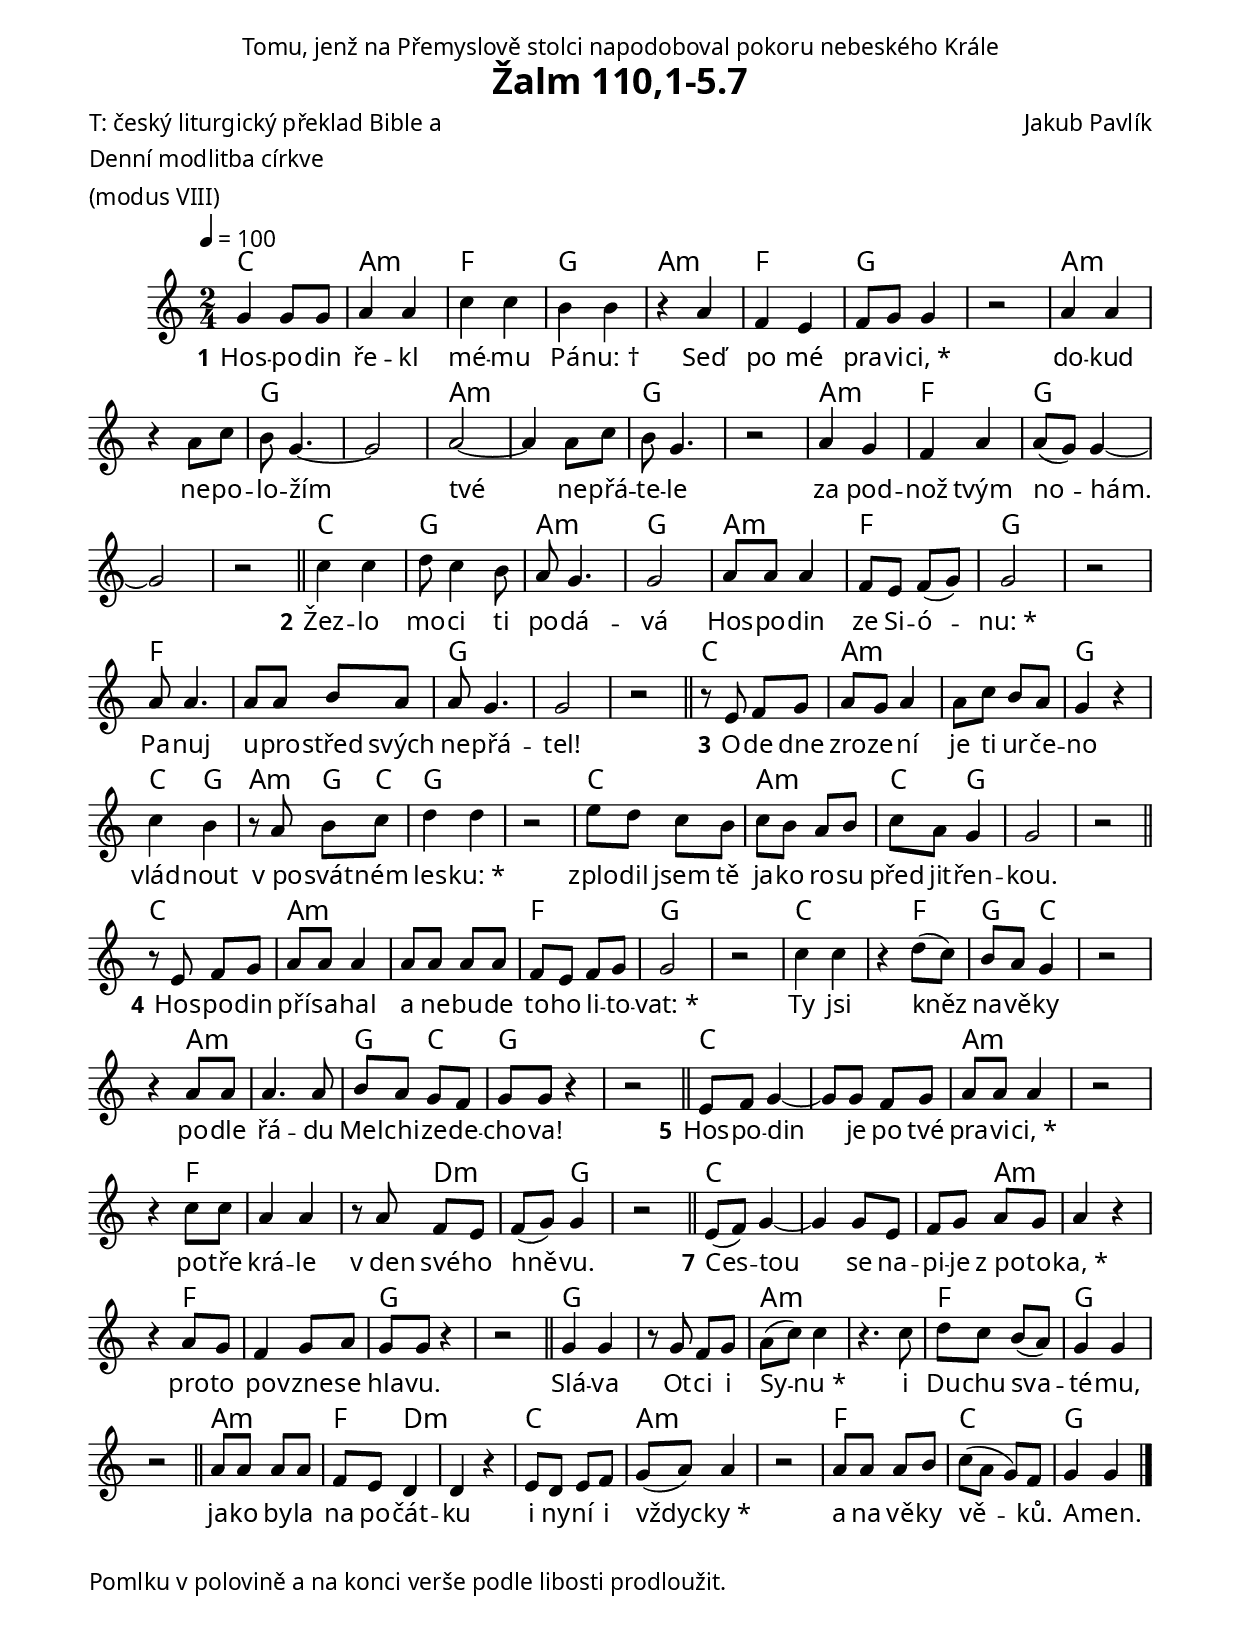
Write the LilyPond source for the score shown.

\version "2.16.0"

\include "../../spolecne/layout.ly"
\include "../../spolecne/tiraz.ly"

\header {
  title = "Žalm 110,1-5.7"
  composer = "Jakub Pavlík"
  poet = \markup\column{
           \line{"T: český liturgický překlad Bible a"}
           \line{"Denní modlitba církve"}
  }
  dedication = \markup{
    Tomu, jenž na Přemyslově stolci %/
    napodoboval pokoru nebeského Krále
  }
}

\layout {
  ragged-last = ##f

  \context {
    \Score
    \remove Bar_number_engraver
  }
  \context {
    \Staff
    \remove Custos_engraver
  }
}

\paper {
  ragged-bottom = ##t
}

text = \lyricmode {
  \set stanza = #"1"
  Hos -- po -- din ře -- kl mé -- mu Pá -- nu:_†
  Seď po mé pra -- vi -- ci,_*
  do -- kud ne -- po -- lo -- žím tvé ne -- přá -- te -- le
  za pod -- nož tvým no -- hám.

  \set stanza = #"2"
  Žez -- lo mo -- ci ti po -- dá -- vá
  Hos -- po -- din ze Si -- ó -- nu:_*
  Pa -- nuj u -- pro -- střed svých ne -- přá -- tel!

  \set stanza = #"3"
  O -- de dne zro -- ze -- ní je ti ur -- če -- no
  vlád -- nout v_po -- svát -- ném les -- ku:_*
  zplo -- dil jsem tě ja -- ko ro -- su před jit -- řen -- kou.

  \set stanza = #"4"
  Hos -- po -- din pří -- sa -- hal
  a ne -- bu -- de to -- ho li -- to -- vat:_*
  Ty jsi kněz na -- vě -- ky
  po -- dle řá -- du Mel -- chi -- ze -- de -- cho -- va!

  \set stanza = #"5"
  Hos -- po -- din je po tvé pra -- vi -- ci,_*
  po -- tře krá -- le v_den své -- ho hně -- vu.

  \set stanza = #"7"
  Ces -- tou se na -- pi -- je z_po -- to -- ka,_*
  pro -- to po -- vzne -- se hla -- vu.

  %10
  Slá -- va Ot -- ci i Sy -- nu_*
  i Du -- chu sva -- té -- mu,
  %11
  ja -- ko by -- la na po -- čát -- ku i ny -- ní i vždyc -- ky_*
  a na vě -- ky vě -- ků. A -- men.
}


akordyB = \chords {
  % 1
  c2 a:m f g
  a:m f g1
  a2:m s g1
  a1:m g1 a2:m f g s s

  % 2
  c2 g a:m g2 a:m f g1
  f1 g s2

  % 3
  c2 a1:m g2
  c4 g a:m g8 c g1
  c2 a:m c4 g4 s1

  % 4
  c2 a1:m f2 g1
  c2. f4 g c2.
  s4 a2.:m g4 c g1

  % 5
  c1 a:m s4
  f1 d2:m g4 s2

  % 7
  c1 s4 a1:m
  f2. g1

  % dox
  g1 a:m
  f2 g1

  a2:m f4 d2.:m c2 a1:m
  f2 c g
}


melodieB = \relative c'' {
  \tempo 4 = 100
  \override Score.RehearsalMark #'break-align-symbols = #'(staff-bar)
  % chci znacky na konci radku, ne na zacatku noveho
  \override Score.RehearsalMark #'break-visibility = #begin-of-line-invisible

  \key g \mixolydian

  % 1
  \time 2/4 g4 g8 g a4 a c c b b \bar "|"
  r4 a f e f8 g g4 r2 \bar "|"
  a4 a r4 a8 c b g4.~ g2 \bar "|"
  a2~ a4 a8 c b g4. r2 \bar "|"
  a4 g f a a8( g) g4~ g2 r \bar "||"

  % 2
  c4 c d8 c4 b8 a g4. g2 \bar "|"
  a8 a a4 f8 e f( g) g2 r \bar "|"
  a8 a4. a8 a b a a g4. g2 r \bar "||"

  % 3
  r8 e8 f g a g a4 \bar "|" a8 c b a g4 r \bar "|"
  c4 b \bar "|" r8 a8 b c d4 d r2 \bar "|"
  e8 d c b c b a b c a g4 g2 r \bar "||"

  % 4
  r8 e8 f g a a a4 a8 a a a f e f g g2 r \bar "|"
  c4 c r d8( c) b a g4 r2 \bar "|"
  r4 a8 a a4. a8 b a g f g g r4 r2 \bar "||"

  % 5
  e8 f g4~ g8 g8 f g a a a4 \bar "|"
  r2 r4 c8 c a4 a r8 a8 f e f( g) g4 r2 \bar "||"

  % 7
  e8( f) g4~ g g8 e f g a g a4 r \bar "|"
  r4 a8 g f4 g8 a g g r4 r2 \bar "||"

  % doxologie
  g4 g r8 g f g a( c) c4 \bar "|"
  r4. c8 d c b( a) g4 g r2 \bar "||"

  a8 a a a f e d4 d r
  e8 d e f g( a) a4 r2 \bar "|"
  a8 a a b c( a g) f g4 g \bar "|."
}

% zalm
\score {
  <<
    % takhle se da snadno transponovat - treba g->d pro me
    %\transpose g' d' {
      \akordyB
    %}
    %\transpose g' d' {
      \melodieB
    %}
    \addlyrics { \text }
  >>
  \layout {}
  \midi {}
  \header{
    piece = "(modus VIII)"
  }
}

\markup{
  Pomlku v polovině a na konci verše podle libosti prodloužit.
}